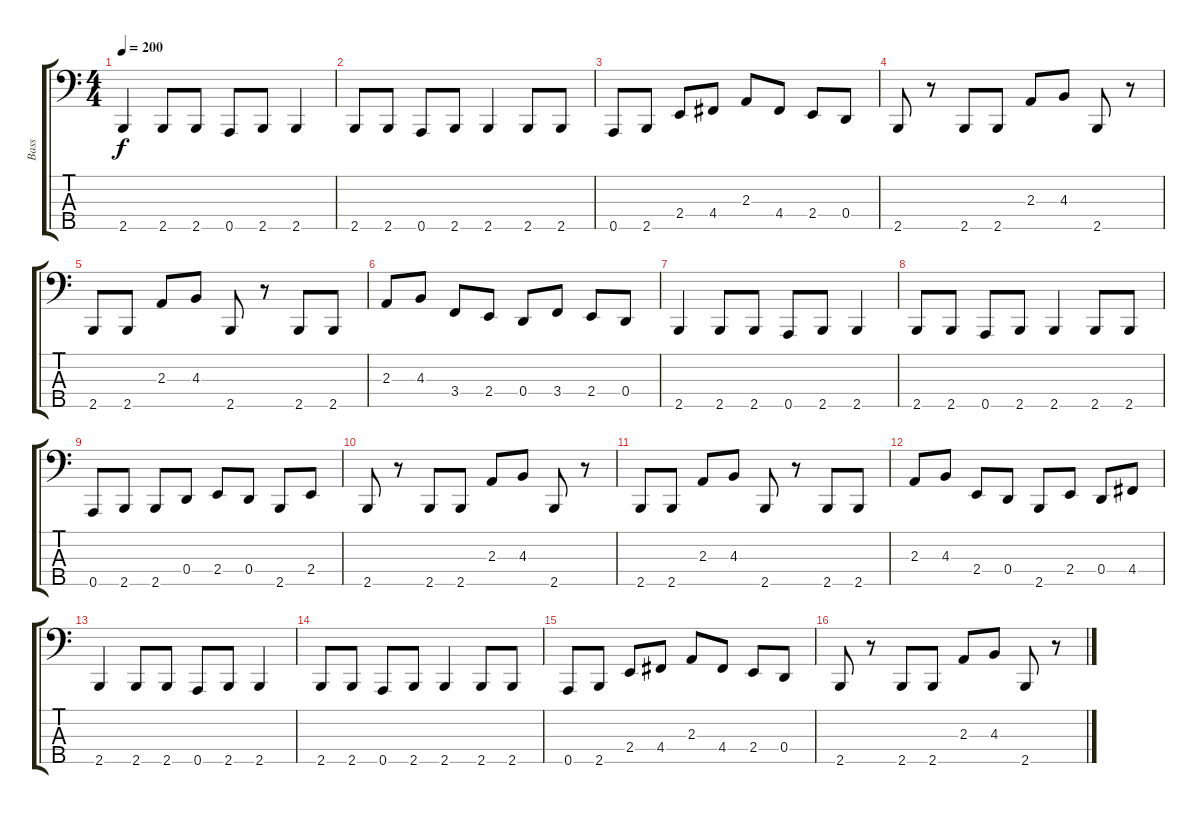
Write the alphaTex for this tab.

\track ("Bass" "Bass") {instrument electricbassfinger}
\staff {score tabs}
\tuning (F2 C2 G1 D1 A0) {hide}
\ts (4 4)
\tempo 200
\clef f4
\ks c
2.5.4{dy f} 2.5.8 2.5.8 0.5.8 2.5.8 2.5.4 |
2.5.8 2.5.8 0.5.8 2.5.8 2.5.4 2.5.8 2.5.8 |
0.5.8 2.5.8 2.4.8 4.4.8 2.3.8 4.4.8 2.4.8 0.4.8 |
2.5.8 r.8 2.5.8 2.5.8 2.3.8 4.3.8 2.5.8 r.8 |
2.5.8 2.5.8 2.3.8 4.3.8 2.5.8 r.8 2.5.8 2.5.8 |
2.3.8 4.3.8 3.4.8 2.4.8 0.4.8 3.4.8 2.4.8 0.4.8 |
2.5.4 2.5.8 2.5.8 0.5.8 2.5.8 2.5.4 |
2.5.8 2.5.8 0.5.8 2.5.8 2.5.4 2.5.8 2.5.8 |
0.5.8 2.5.8 2.5.8 0.4.8 2.4.8 0.4.8 2.5.8 2.4.8 |
2.5.8 r.8 2.5.8 2.5.8 2.3.8 4.3.8 2.5.8 r.8 |
2.5.8 2.5.8 2.3.8 4.3.8 2.5.8 r.8 2.5.8 2.5.8 |
2.3.8 4.3.8 2.4.8 0.4.8 2.5.8 2.4.8 0.4.8 4.4.8 |
2.5.4 2.5.8 2.5.8 0.5.8 2.5.8 2.5.4 |
2.5.8 2.5.8 0.5.8 2.5.8 2.5.4 2.5.8 2.5.8 |
0.5.8 2.5.8 2.4.8 4.4.8 2.3.8 4.4.8 2.4.8 0.4.8 |
2.5.8 r.8 2.5.8 2.5.8 2.3.8 4.3.8 2.5.8 r.8
